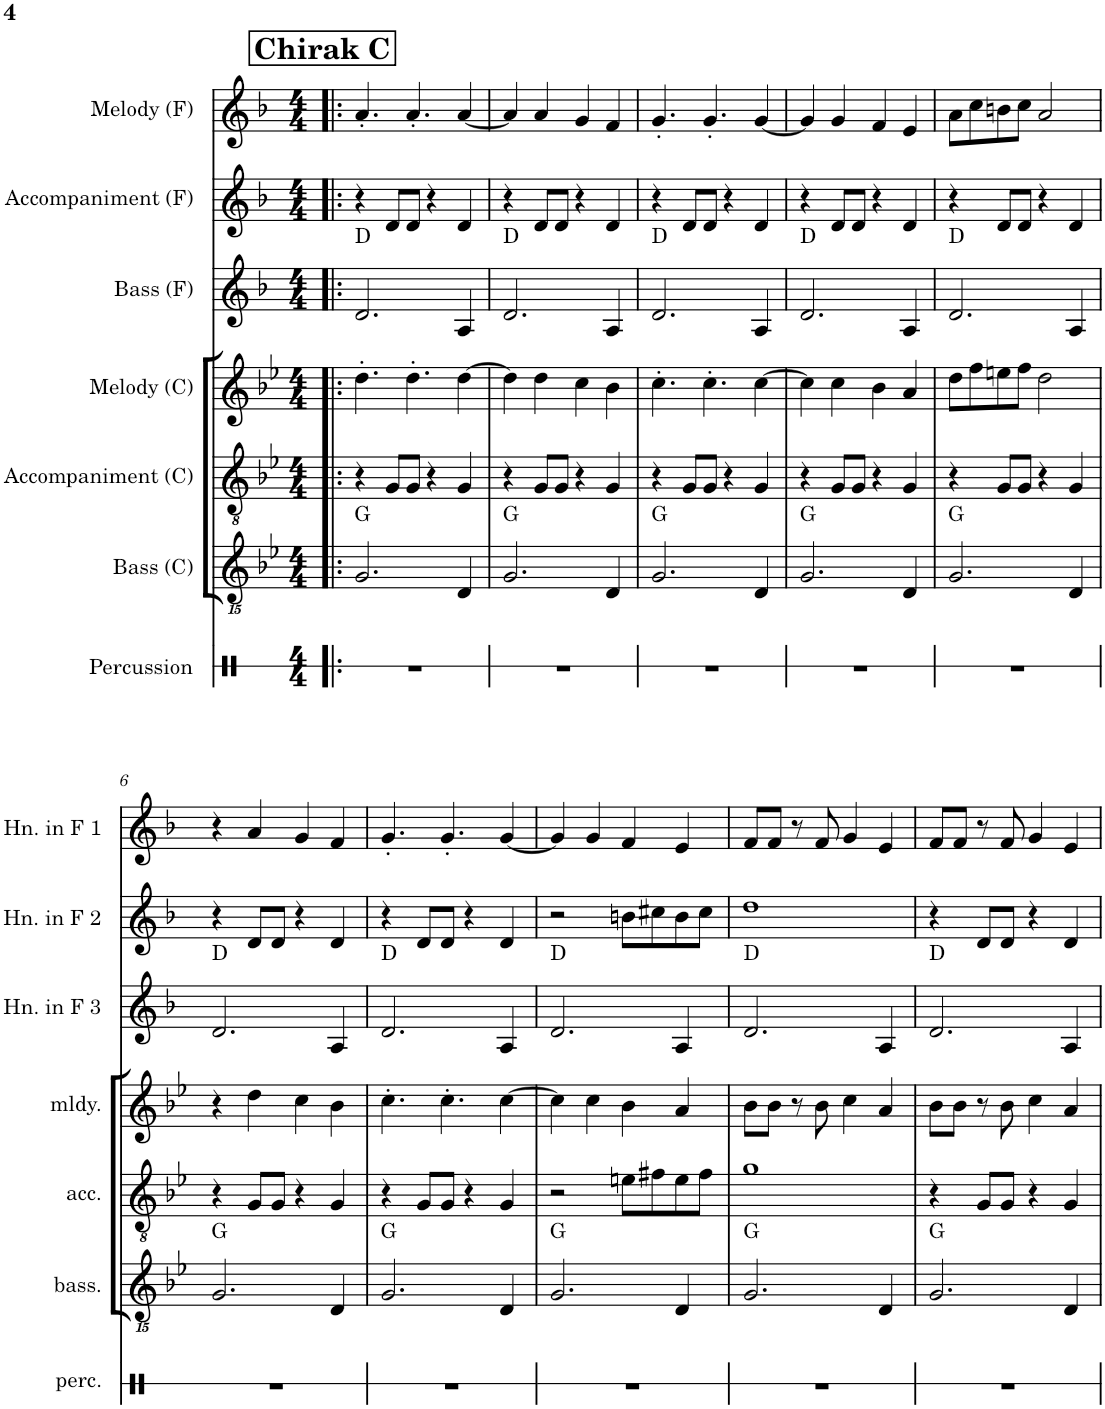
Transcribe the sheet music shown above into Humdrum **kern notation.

**kern	**kern	**harte	**kern	**kern	**kern	**harte	**kern	**kern
*part7	*part6	*part6	*part5	*part4	*part3	*part3	*part2	*part1
*staff7	*staff6	*	*staff5	*staff4	*staff3	*	*staff2	*staff1
*I"Percussion	*I"Bass (C)	*	*I"Accompaniment (C)	*I"Melody (C)	*I"Bass (F)	*	*I"Accompaniment (F)	*I"Melody (F)
*I'perc.	*I'bass.	*	*I'acc.	*I'mldy.	*	*	*	*
!!LO:PB:g=z
*stria1	*	*	*	*	*	*	*	*
*clefX	*clefGvv2	*	*clefGv2	*clefG2	*clefG2	*	*clefG2	*clefG2
*	*	*	*	*Trd1c2	*Trd4c7	*	*Trd4c7	*Trd4c7
*k[]	*k[b-e-]	*	*k[b-e-]	*k[b-e-]	*k[b-]	*	*k[b-]	*k[b-]
*M4/4	*M4/4	*	*M4/4	*M4/4	*M4/4	*	*M4/4	*M4/4
!!LO:REH:place=s1:a:B:cj:fs=14:t=Chirak C
=1!|:	=1!|:	=1!|:	=1!|:	=1!|:	=1!|:	=1!|:	=1!|:	=1!|:
1r	2.GG/	G:maj	4r	4.dd'\	2.d/	D:maj	4r	4.a'/
.	.	.	8G/L	.	.	.	8d/L	.
.	.	.	8G/J	4.dd'\	.	.	8d/J	4.a'/
.	.	.	4r	.	.	.	4r	.
.	4DD/	.	4G/	[4dd\	4A/	.	4d/	[4a/
=2	=2	=2	=2	=2	=2	=2	=2	=2
1r	2.GG/	G:maj	4r	4dd\]	2.d/	D:maj	4r	4a/]
.	.	.	8G/L	4dd\	.	.	8d/L	4a/
.	.	.	8G/J	.	.	.	8d/J	.
.	.	.	4r	4cc\	.	.	4r	4g/
.	4DD/	.	4G/	4b-\	4A/	.	4d/	4f/
=3	=3	=3	=3	=3	=3	=3	=3	=3
1r	2.GG/	G:maj	4r	4.cc'\	2.d/	D:maj	4r	4.g'/
.	.	.	8G/L	.	.	.	8d/L	.
.	.	.	8G/J	4.cc'\	.	.	8d/J	4.g'/
.	.	.	4r	.	.	.	4r	.
.	4DD/	.	4G/	[4cc\	4A/	.	4d/	[4g/
=4	=4	=4	=4	=4	=4	=4	=4	=4
1r	2.GG/	G:maj	4r	4cc\]	2.d/	D:maj	4r	4g/]
.	.	.	8G/L	4cc\	.	.	8d/L	4g/
.	.	.	8G/J	.	.	.	8d/J	.
.	.	.	4r	4b-\	.	.	4r	4f/
.	4DD/	.	4G/	4a/	4A/	.	4d/	4e/
=5	=5	=5	=5	=5	=5	=5	=5	=5
1r	2.GG/	G:maj	4r	8dd\L	2.d/	D:maj	4r	8a\L
.	.	.	.	8ff\	.	.	.	8cc\
.	.	.	8G/L	8een\	.	.	8d/L	8bn\
.	.	.	8G/J	8ff\J	.	.	8d/J	8cc\J
.	.	.	4r	2dd\	.	.	4r	2a/
.	4DD/	.	4G/	.	4A/	.	4d/	.
!!LO:LB:g=z
=6	=6	=6	=6	=6	=6	=6	=6	=6
1r	2.GG/	G:maj	4r	4r	2.d/	D:maj	4r	4r
.	.	.	8G/L	4dd\	.	.	8d/L	4a/
.	.	.	8G/J	.	.	.	8d/J	.
.	.	.	4r	4cc\	.	.	4r	4g/
.	4DD/	.	4G/	4b-\	4A/	.	4d/	4f/
=7	=7	=7	=7	=7	=7	=7	=7	=7
1r	2.GG/	G:maj	4r	4.cc'\	2.d/	D:maj	4r	4.g'/
.	.	.	8G/L	.	.	.	8d/L	.
.	.	.	8G/J	4.cc'\	.	.	8d/J	4.g'/
.	.	.	4r	.	.	.	4r	.
.	4DD/	.	4G/	[4cc\	4A/	.	4d/	[4g/
=8	=8	=8	=8	=8	=8	=8	=8	=8
1r	2.GG/	G:maj	2r	4cc\]	2.d/	D:maj	2r	4g/]
.	.	.	.	4cc\	.	.	.	4g/
.	.	.	8en\L	4b-\	.	.	8bn\L	4f/
.	.	.	8f#X\	.	.	.	8cc#X\	.
.	4DD/	.	8e\	4a/	4A/	.	8b\	4e/
.	.	.	8f#\J	.	.	.	8cc#\J	.
=9	=9	=9	=9	=9	=9	=9	=9	=9
1r	2.GG/	G:maj	1g	8b-\L	2.d/	D:maj	1dd	8f/L
.	.	.	.	8b-\J	.	.	.	8f/J
.	.	.	.	8r	.	.	.	8r
.	.	.	.	8b-\	.	.	.	8f/
.	.	.	.	4cc\	.	.	.	4g/
.	4DD/	.	.	4a/	4A/	.	.	4e/
=10	=10	=10	=10	=10	=10	=10	=10	=10
1r	2.GG/	G:maj	4r	8b-\L	2.d/	D:maj	4r	8f/L
.	.	.	.	8b-\J	.	.	.	8f/J
.	.	.	8G/L	8r	.	.	8d/L	8r
.	.	.	8G/J	8b-\	.	.	8d/J	8f/
.	.	.	4r	4cc\	.	.	4r	4g/
.	4DD/	.	4G/	4a/	4A/	.	4d/	4e/
=	=	=	=	=	=	=	=	=
*-	*-	*-	*-	*-	*-	*-	*-	*-
